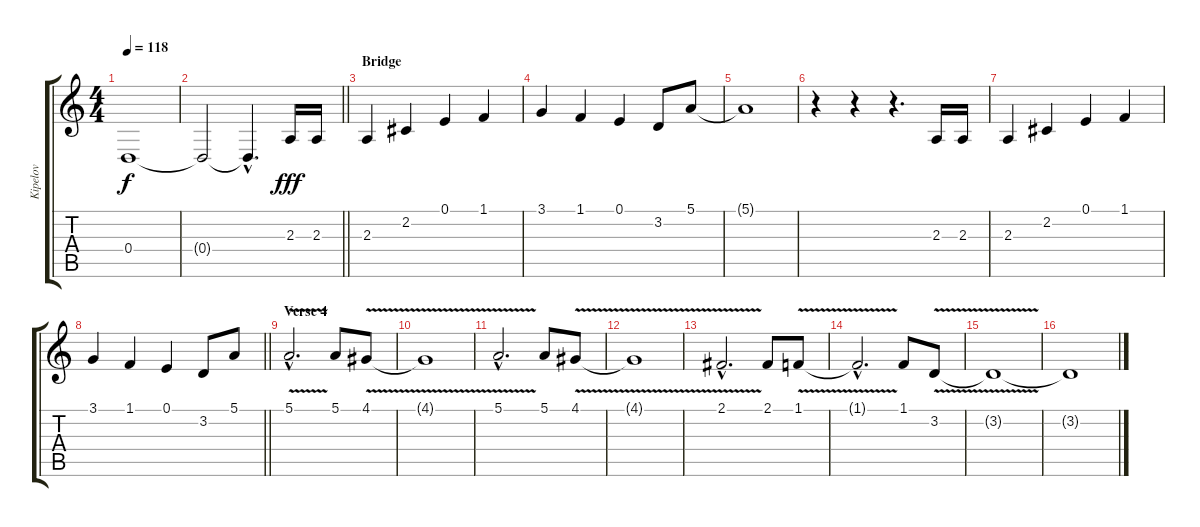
\track ("Kipelov" "Kipelov") {instrument tenorsax}
\staff {score tabs}
\tuning (E4 B3 G3 D3 A2 E2) {hide}
\ts (4 4)
\tempo 118
\clef g2
\ks c
0.4{t}.1{dy f} |
\barLineRight lightlight
0.4{t}.2 0.4{hac t}.4{d} 2.3.16{dy fff} 2.3.16 |
\section ("" "Bridge")
2.3.4 2.2.4 0.1.4 1.1.4 |
3.1.4 1.1.4 0.1.4 3.2.8 5.1.8 |
5.1{t}.1 |
r.4 r.4 r.4{d} 2.3.16 2.3.16 |
2.3.4 2.2.4 0.1.4 1.1.4 |
\barLineRight lightlight
3.1.4 1.1.4 0.1.4 3.2.8 5.1.8 |
\section ("" "Verse 4")
5.1{v hac}.2{d} 5.1.8 4.1{v}.8 |
4.1{t}.1 |
5.1{v hac}.2{d} 5.1.8 4.1{v}.8 |
4.1{t}.1 |
2.1{v hac}.2{d} 2.1.8 1.1{v}.8 |
1.1{hac t}.2{d} 1.1.8 3.2{v}.8 |
3.2{t}.1 |
3.2{t}.1
